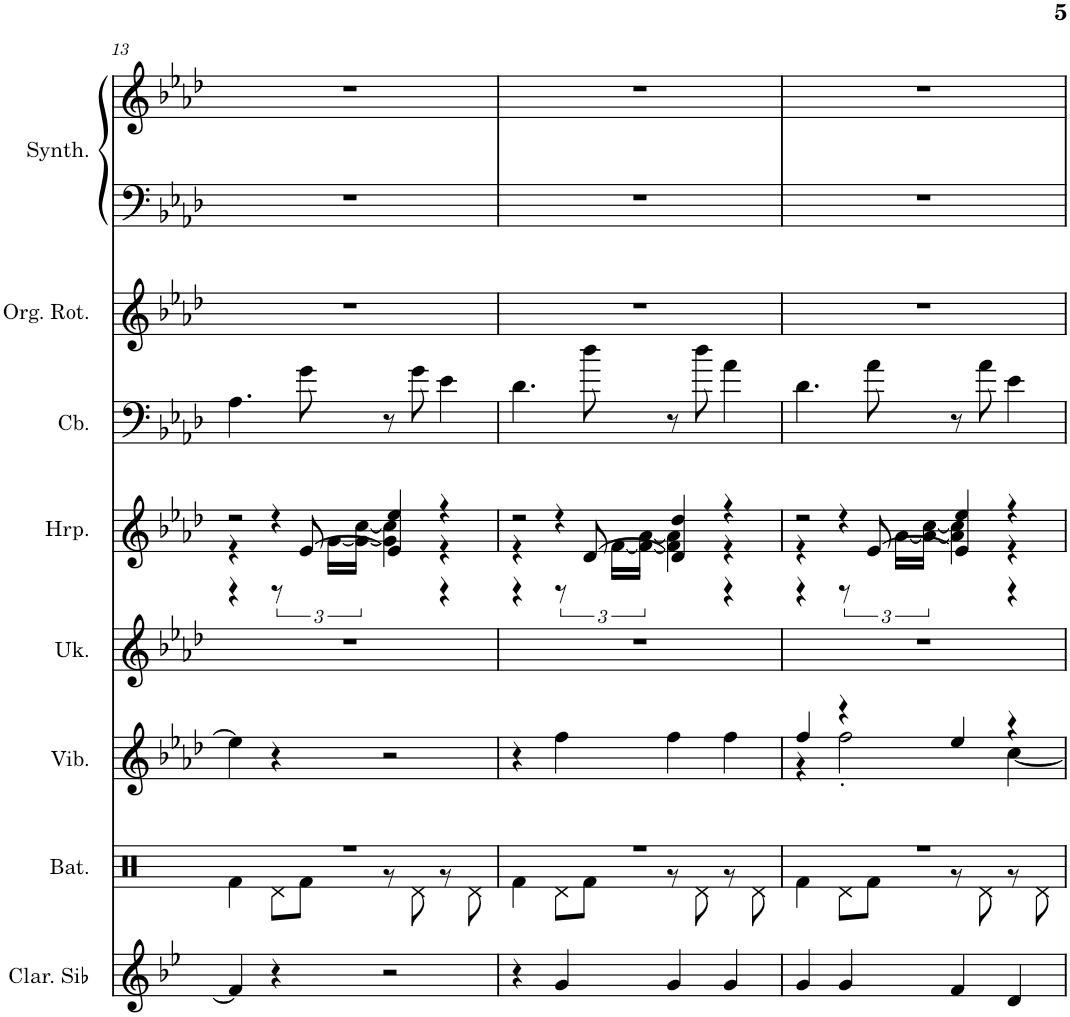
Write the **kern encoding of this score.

**kern	**kern	**kern	**kern	**kern	**kern	**kern	**kern	**kern
*part8	*part7	*part6	*part5	*part4	*part3	*part2	*part1	*part1
*staff9	*staff8	*staff7	*staff6	*staff5	*staff4	*staff3	*staff2	*staff1
*I"Clarinette en Sib	*I"Batterie	*I"Vibraphone, Vibraphone	*I"Ukulélé, Acoustic Guitar (nylon)	*I"Harpe	*I"Contrebasse, Acoustic Bass	*I"Orgue rotatif, Rock Organ	*I"Synthétiseur d'instruments à cordes, Synth Strings 2	*
*I'Clar. Sib	*I'Bat.	*I'Vib.	*I'Uk.	*I'Hrp.	*I'Cb.	*I'Org. Rot.	*I'Synth.	*
!!LO:PB:g=z
*clefG2	*clefX	*clefG2	*clefG2	*clefG2	*clefF4	*clefG2	*clefF4	*clefG2
*Trd1c2	*	*	*	*	*Trd7c12	*	*	*
*k[b-e-]	*k[]	*k[b-e-a-d-]	*k[b-e-a-d-]	*k[b-e-a-d-]	*k[b-e-a-d-]	*k[b-e-a-d-]	*k[b-e-a-d-]	*k[b-e-a-d-]
*M4/4	*M4/4	*M4/4	*M4/4	*M4/4	*M4/4	*M4/4	*M4/4	*M4/4
=13	=13	=13	=13	=13	=13	=13	=13	=13
*	*^	*	*	*^	*	*	*	*
*	*	*	*	*	*	*^	*	*	*	*
4f/]	1r	4Rf\	4ee-\]	1r	2r	4r	4r	4.A-\	1r	1r	1r
4r	.	8Rd\L	4r	.	.	6r	8r	.	.	.	.
.	.	8Rf\J	.	.	.	.	[8e-/	8g\	.	.	.
.	.	.	.	.	.	[24g\LL	.	.	.	.	.
.	.	.	.	.	.	24g\_ [24cc\JJ	.	.	.	.	.
2r	.	8r	2r	.	4ee-/	4g\] 4cc\]	4e-/]	8r	.	.	.
.	.	8Rd\	.	.	.	.	.	8g\	.	.	.
.	.	8r	.	.	4r	4r	4r	4e-\	.	.	.
.	.	8Rd\	.	.	.	.	.	.	.	.	.
=14	=14	=14	=14	=14	=14	=14	=14	=14	=14	=14	=14
4r	1r	4Rf\	4r	1r	2r	4r	4r	4.d-\	1r	1r	1r
4g/	.	8Rd\L	4ff\	.	.	6r	8r	.	.	.	.
.	.	8Rf\J	.	.	.	.	[8d-/	8dd-\	.	.	.
.	.	.	.	.	.	[24f\LL	.	.	.	.	.
.	.	.	.	.	.	24f\_ [24a-\JJ	.	.	.	.	.
4g/	.	8r	4ff\	.	4dd-/	4f\] 4a-\]	4d-/]	8r	.	.	.
.	.	8Rd\	.	.	.	.	.	8dd-\	.	.	.
4g/	.	8r	4ff\	.	4r	4r	4r	4a-\	.	.	.
.	.	8Rd\	.	.	.	.	.	.	.	.	.
=15	=15	=15	=15	=15	=15	=15	=15	=15	=15	=15	=15
*	*	*	*^	*	*	*	*	*	*	*	*
4g/	1r	4Rf\	4ff/	4r	1r	2r	4r	4r	4.d-\	1r	1r	1r
4g/	.	8Rd\L	4r	2ff'\	.	.	6r	8r	.	.	.	.
.	.	8Rf\J	.	.	.	.	.	[8e-/	8a-\	.	.	.
.	.	.	.	.	.	.	[24a-\LL	.	.	.	.	.
.	.	.	.	.	.	.	24a-\_ [24cc\JJ	.	.	.	.	.
4f/	.	8r	4ee-/	.	.	4ee-/	4a-\] 4cc\]	4e-/]	8r	.	.	.
.	.	8Rd\	.	.	.	.	.	.	8a-\	.	.	.
4d/	.	8r	4r	[4cc\	.	4r	4r	4r	4e-\	.	.	.
.	.	8Rd\	.	.	.	.	.	.	.	.	.	.
*	*v	*v	*	*	*	*v	*v	*v	*	*	*	*
*	*	*v	*v	*	*	*	*	*	*
=	=	=	=	=	=	=	=	=
*-	*-	*-	*-	*-	*-	*-	*-	*-
